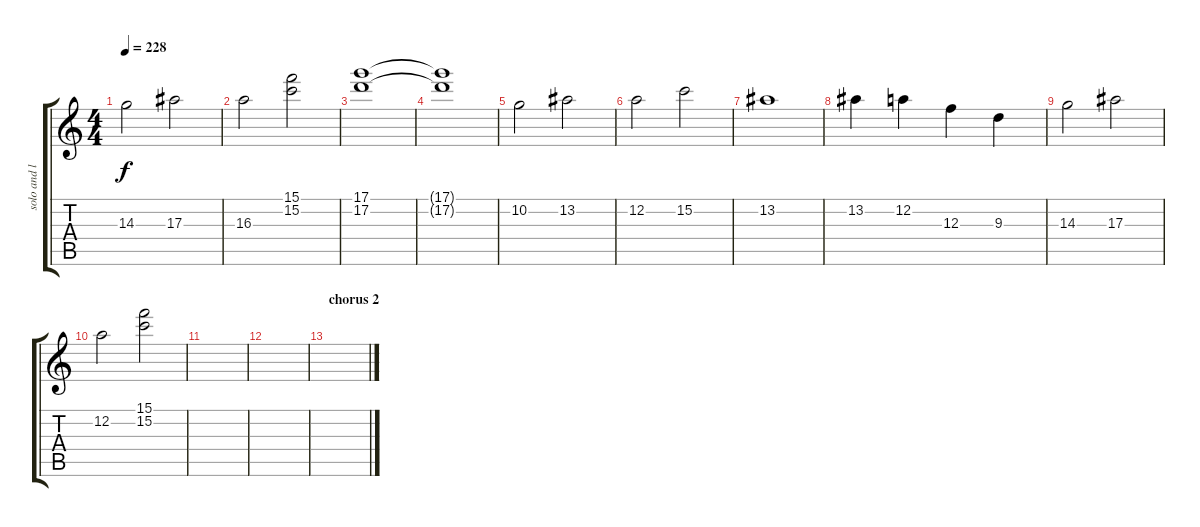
\track ("solo and licks" "solo and l") {instrument overdrivenguitar}
\staff {score tabs}
\tuning (D4 A3 F3 C3 G2 D2) {hide}
\ts (4 4)
\tempo 228
\clef g2
\ks c
14.3.2{dy f} 17.3.2 |
16.3.2 (15.1 15.2).2 |
(17.1 17.2).1 |
(17.1{t} 17.2{t}).1 |
10.2.2 13.2.2 |
12.2.2 15.2.2 |
13.2.1 |
13.2.4 12.2.4 12.3.4 9.3.4 |
14.3.2 17.3.2 |
12.2.2 (15.1 15.2).2 |
|
|
\section ("" "chorus 2")
